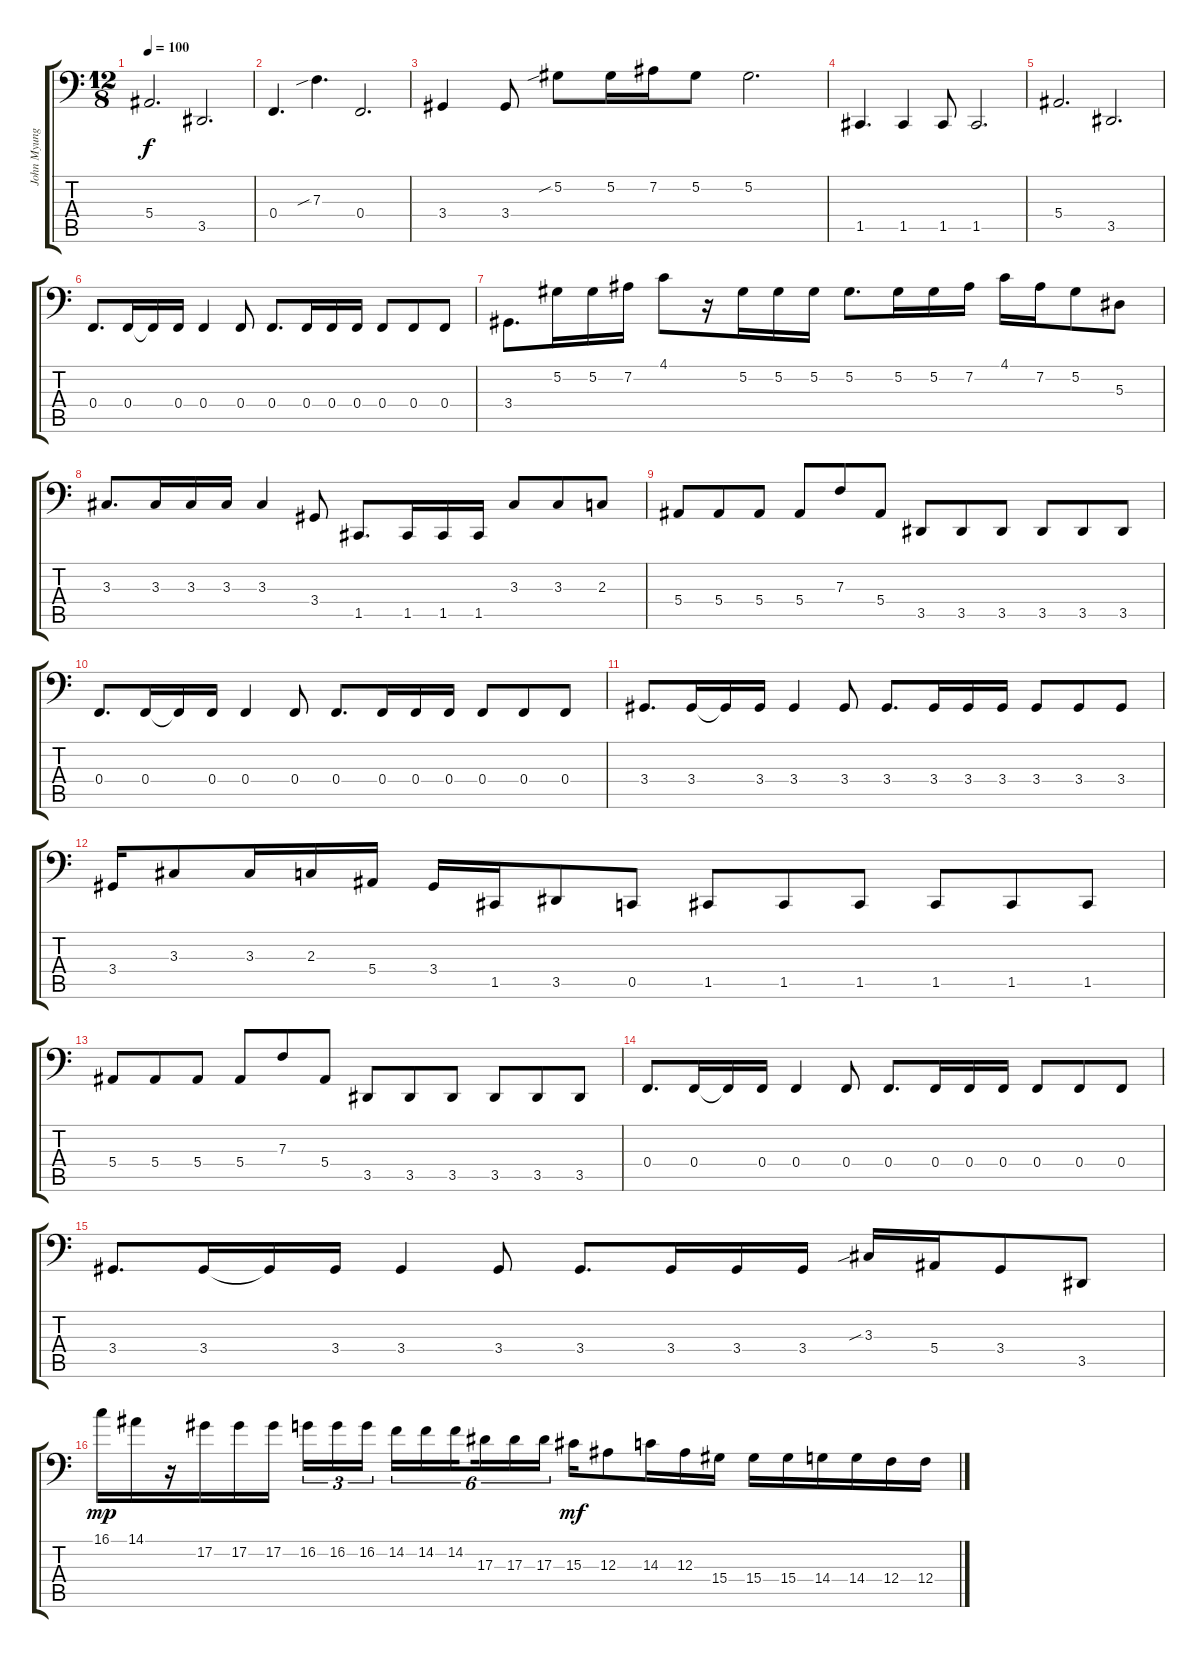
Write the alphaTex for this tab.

\track ("John Myung" "John Myung") {instrument electricbassfinger}
\staff {score tabs}
\tuning (Ab2 Eb2 Bb1 F1 C1 B0) {hide}
\ts (12 8)
\tempo 100
\clef f4
\ks c
5.4.2{d dy f} 3.5.2{d} |
0.4.4{d} 7.3{sib}.4{d} 0.4.2{d} |
3.4.4 3.4.8 5.2{sib}.8 5.2.16 7.2.16 5.2.8 5.2.2{d} |
1.5.4{d} 1.5.4 1.5.8 1.5.2{d} |
5.4.2{d} 3.5.2{d} |
0.4.8{d} 0.4.16 0.4{t}.16 0.4.16 0.4.4 0.4.8 0.4.8{d} 0.4.16 0.4.16 0.4.16 0.4.8 0.4.8 0.4.8 |
3.4.8{d} 5.2.16 5.2.16 7.2.16 4.1.8 r.16 5.2.16 5.2.16 5.2.16 5.2.8{d} 5.2.16 5.2.16 7.2.16 4.1.16 7.2.16 5.2.8 5.3.8 |
3.3.8{d} 3.3.16 3.3.16 3.3.16 3.3.4 3.4.8 1.5.8{d} 1.5.16 1.5.16 1.5.16 3.3.8 3.3.8 2.3.8 |
5.4.8 5.4.8 5.4.8 5.4.8 7.3.8 5.4.8 3.5.8 3.5.8 3.5.8 3.5.8 3.5.8 3.5.8 |
0.4.8{d} 0.4.16 0.4{t}.16 0.4.16 0.4.4 0.4.8 0.4.8{d} 0.4.16 0.4.16 0.4.16 0.4.8 0.4.8 0.4.8 |
3.4.8{d} 3.4.16 3.4{t}.16 3.4.16 3.4.4 3.4.8 3.4.8{d} 3.4.16 3.4.16 3.4.16 3.4.8 3.4.8 3.4.8 |
3.4.16 3.3.8 3.3.16 2.3.16 5.4.16 3.4.16 1.5.16 3.5.8 0.5.8 1.5.8 1.5.8 1.5.8 1.5.8 1.5.8 1.5.8 |
5.4.8 5.4.8 5.4.8 5.4.8 7.3.8 5.4.8 3.5.8 3.5.8 3.5.8 3.5.8 3.5.8 3.5.8 |
0.4.8{d} 0.4.16 0.4{t}.16 0.4.16 0.4.4 0.4.8 0.4.8{d} 0.4.16 0.4.16 0.4.16 0.4.8 0.4.8 0.4.8 |
3.4.8{d} 3.4.16 3.4{t}.16 3.4.16 3.4.4 3.4.8 3.4.8{d} 3.4.16 3.4.16 3.4.16 3.3{sib}.16 5.4.16 3.4.8 3.5.8 |
16.1.16{dy mp} 14.1.16 r.16 17.2.16 17.2.16 17.2.16 16.2.16{tu (3 2)} 16.2.16{tu (3 2)} 16.2.16{tu (3 2) beam splitsecondary} 14.2.16{tu (6 4)} 14.2.16{tu (6 4)} 14.2.16{tu (6 4) beam splitsecondary} 17.3.16{tu (6 4)} 17.3.16{tu (6 4)} 17.3.16{tu (6 4)} 15.3.16{dy mf} 12.3.8 14.3.16 12.3.16 15.4.16 15.4.16 15.4.16 14.4.16 14.4.16 12.4.16 12.4.16
